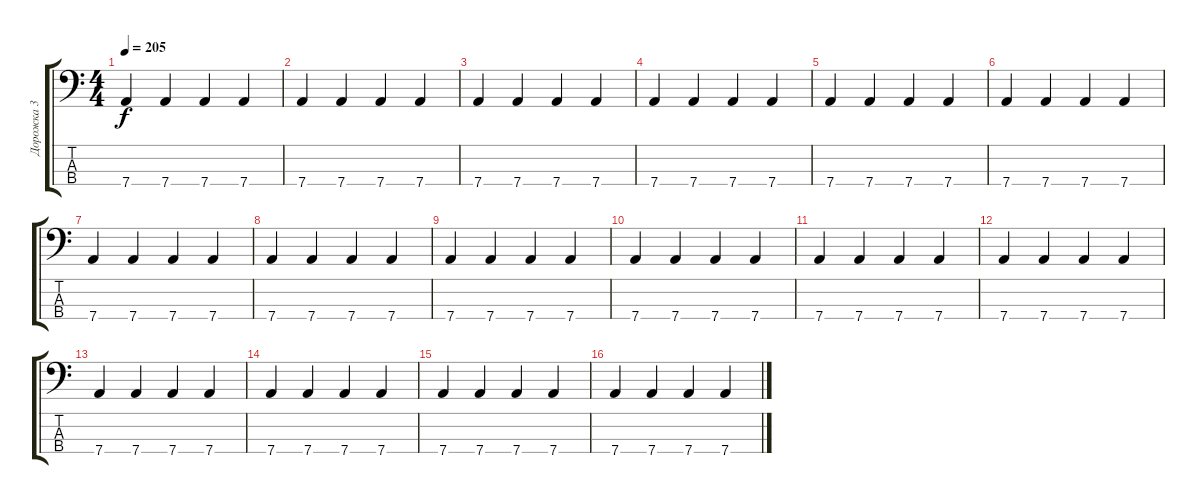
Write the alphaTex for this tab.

\track ("Дорожка 3" "Дорожка 3") {instrument electricbassfinger}
\staff {score tabs}
\tuning (G2 D2 A1 D1) {hide}
\ts (4 4)
\tempo 205
\clef f4
\ks c
7.4.4{dy f} 7.4.4 7.4.4 7.4.4 |
7.4.4 7.4.4 7.4.4 7.4.4 |
7.4.4 7.4.4 7.4.4 7.4.4 |
7.4.4 7.4.4 7.4.4 7.4.4 |
7.4.4 7.4.4 7.4.4 7.4.4 |
7.4.4 7.4.4 7.4.4 7.4.4 |
7.4.4 7.4.4 7.4.4 7.4.4 |
7.4.4 7.4.4 7.4.4 7.4.4 |
7.4.4 7.4.4 7.4.4 7.4.4 |
7.4.4 7.4.4 7.4.4 7.4.4 |
7.4.4 7.4.4 7.4.4 7.4.4 |
7.4.4 7.4.4 7.4.4 7.4.4 |
7.4.4 7.4.4 7.4.4 7.4.4 |
7.4.4 7.4.4 7.4.4 7.4.4 |
7.4.4 7.4.4 7.4.4 7.4.4 |
7.4.4 7.4.4 7.4.4 7.4.4
